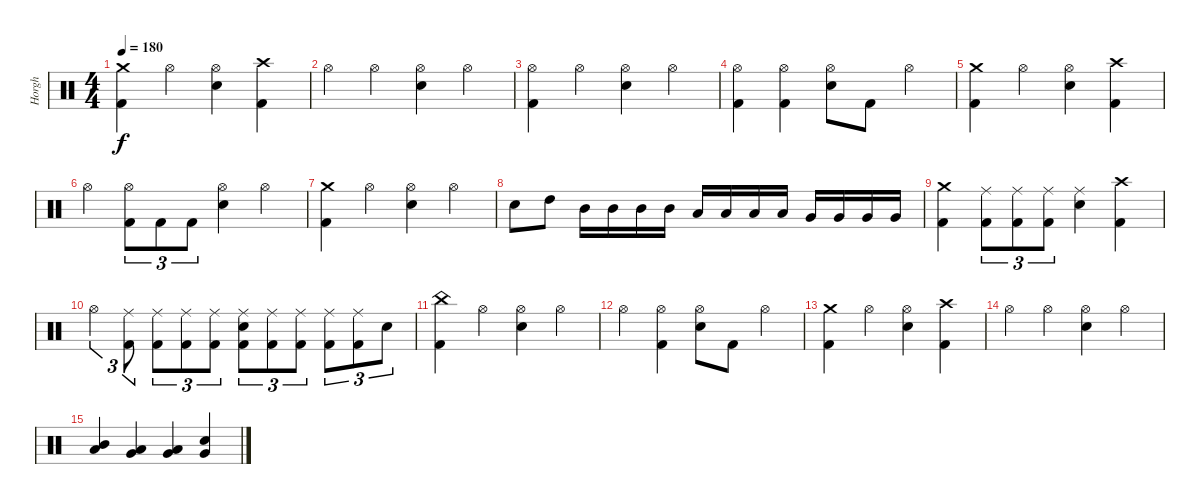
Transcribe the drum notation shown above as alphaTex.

\track ("Horgh" "Horgh") {instrument percussion}
\staff {score}
\articulation defaults
\ts (4 4)
\tempo 180
\clef neutral
\ks c
("Crash medium (hit)" "Kick (hit) 2").4{dy f} "Hi-Hat (open)".4 ("Hi-Hat (open)" "Electric Snare (hit)").4 ("Crash high (hit)" "Kick (hit) 2").4 |
"Hi-Hat (open)".4 "Hi-Hat (open)".4 ("Hi-Hat (open)" "Electric Snare (hit)").4 "Hi-Hat (open)".4 |
("Hi-Hat (open)" "Kick (hit) 2").4 "Hi-Hat (open)".4 ("Hi-Hat (open)" "Electric Snare (hit)").4 "Hi-Hat (open)".4 |
("Hi-Hat (open)" "Kick (hit) 2").4 ("Hi-Hat (open)" "Kick (hit) 2").4 ("Hi-Hat (open)" "Electric Snare (hit)").8 "Kick (hit) 2".8 "Hi-Hat (open)".4 |
("Crash medium (hit)" "Kick (hit) 2").4 "Hi-Hat (open)".4 ("Hi-Hat (open)" "Electric Snare (hit)").4 ("Crash high (hit)" "Kick (hit) 2").4 |
"Hi-Hat (open)".4 ("Hi-Hat (open)" "Kick (hit) 2").8{tu (3 2)} "Kick (hit) 2".8{tu (3 2)} "Kick (hit) 2".8{tu (3 2)} ("Hi-Hat (open)" "Electric Snare (hit)").4 "Hi-Hat (open)".4 |
("Crash medium (hit)" "Kick (hit) 2").4 "Hi-Hat (open)".4 ("Hi-Hat (open)" "Electric Snare (hit)").4 "Hi-Hat (open)".4 |
"Electric Snare (hit)".8 "High Tom (hit)".8 "Mid Tom (hit)".16 "Mid Tom (hit)".16 "Mid Tom (hit)".16 "Mid Tom (hit)".16 "Low Tom (hit)".16 "Low Tom (hit)".16 "Low Tom (hit)".16 "Low Tom (hit)".16 "Very Low Tom (hit)".16 "Very Low Tom (hit)".16 "Very Low Tom (hit)".16 "Very Low Tom (hit)".16 |
("Crash medium (hit)" "Kick (hit) 2").4 ("Ride (middle)" "Kick (hit) 2").8{tu (3 2)} ("Ride (middle)" "Kick (hit) 2").8{tu (3 2)} ("Ride (middle)" "Kick (hit) 2").8{tu (3 2)} ("Ride (middle)" "Electric Snare (hit)").4 ("Crash high (hit)" "Kick (hit) 2").4 |
"Hi-Hat (open)".4{tu (3 2)} ("Ride (middle)" "Kick (hit) 2").8{tu (3 2)} ("Ride (middle)" "Kick (hit) 2").8{tu (3 2)} ("Ride (middle)" "Kick (hit) 2").8{tu (3 2)} ("Ride (middle)" "Kick (hit) 2").8{tu (3 2)} ("Ride (middle)" "Electric Snare (hit)" "Kick (hit) 2").8{tu (3 2)} ("Ride (middle)" "Kick (hit) 2").8{tu (3 2)} ("Ride (middle)" "Kick (hit) 2").8{tu (3 2)} ("Ride (middle)" "Kick (hit) 2").8{tu (3 2)} ("Ride (middle)" "Kick (hit) 2").8{tu (3 2)} "Electric Snare (hit)".8{tu (3 2)} |
("China (hit)" "Kick (hit) 2").4 "Hi-Hat (open)".4 ("Hi-Hat (open)" "Electric Snare (hit)").4 "Hi-Hat (open)".4 |
"Hi-Hat (open)".4 ("Hi-Hat (open)" "Kick (hit) 2").4 ("Hi-Hat (open)" "Electric Snare (hit)").8 "Kick (hit) 2".8 "Hi-Hat (open)".4 |
("Crash medium (hit)" "Kick (hit) 2").4 "Hi-Hat (open)".4 ("Hi-Hat (open)" "Electric Snare (hit)").4 ("Crash high (hit)" "Kick (hit) 2").4 |
"Hi-Hat (open)".4 "Hi-Hat (open)".4 ("Hi-Hat (open)" "Electric Snare (hit)").4 "Hi-Hat (open)".4 |
("Mid Tom (hit)" "Low Tom (hit)").4 ("Low Tom (hit)" "Very Low Tom (hit)").4 ("Very Low Tom (hit)" "Low Floor Tom (hit)").4 ("Electric Snare (hit)" "Very Low Tom (hit)").4
